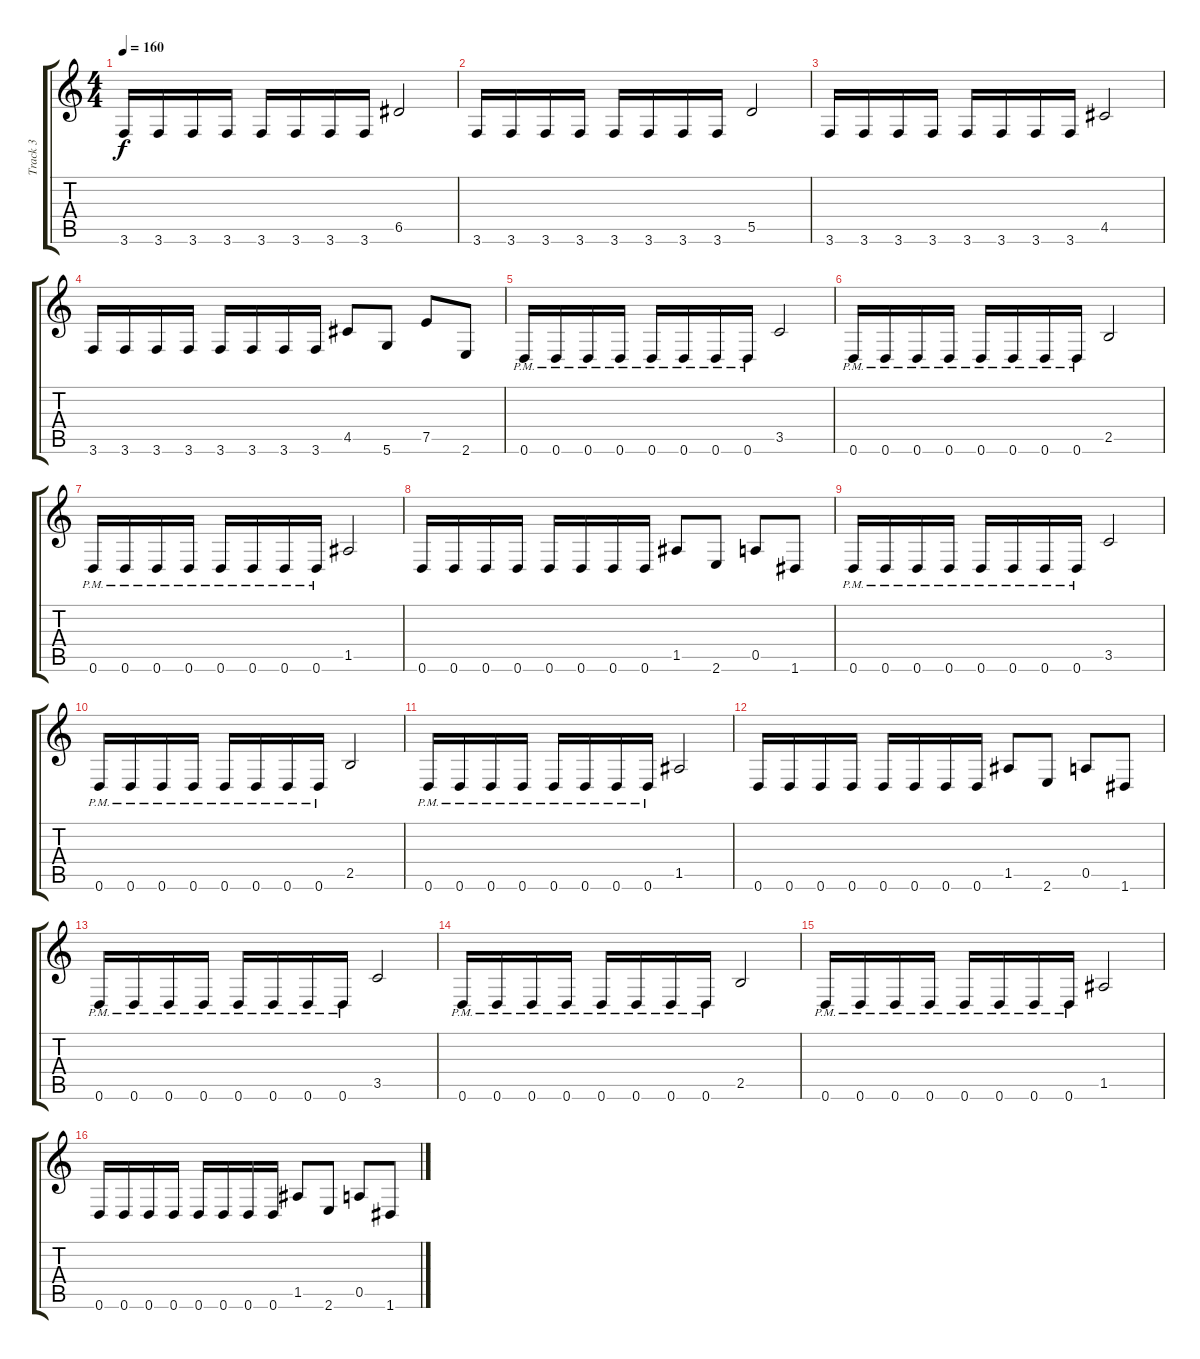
\track ("Track 3" "Track 3") {instrument overdrivenguitar}
\staff {score tabs}
\tuning (D4 G3 C3 F2 A2 D2) {hide}
\ts (4 4)
\tempo 160
\clef g2
\ks c
3.6.16{dy f} 3.6.16 3.6.16 3.6.16 3.6.16 3.6.16 3.6.16 3.6.16 6.5.2 |
3.6.16 3.6.16 3.6.16 3.6.16 3.6.16 3.6.16 3.6.16 3.6.16 5.5.2 |
3.6.16 3.6.16 3.6.16 3.6.16 3.6.16 3.6.16 3.6.16 3.6.16 4.5.2 |
3.6.16 3.6.16 3.6.16 3.6.16 3.6.16 3.6.16 3.6.16 3.6.16 4.5.8 5.6.8 7.5.8 2.6.8 |
0.6{pm}.16 0.6{pm}.16 0.6{pm}.16 0.6{pm}.16 0.6{pm}.16 0.6{pm}.16 0.6{pm}.16 0.6{pm}.16 3.5.2 |
0.6{pm}.16 0.6{pm}.16 0.6{pm}.16 0.6{pm}.16 0.6{pm}.16 0.6{pm}.16 0.6{pm}.16 0.6{pm}.16 2.5.2 |
0.6{pm}.16 0.6{pm}.16 0.6{pm}.16 0.6{pm}.16 0.6{pm}.16 0.6{pm}.16 0.6{pm}.16 0.6{pm}.16 1.5.2 |
0.6.16 0.6.16 0.6.16 0.6.16 0.6.16 0.6.16 0.6.16 0.6.16 1.5.8 2.6.8 0.5.8 1.6.8 |
0.6{pm}.16 0.6{pm}.16 0.6{pm}.16 0.6{pm}.16 0.6{pm}.16 0.6{pm}.16 0.6{pm}.16 0.6{pm}.16 3.5.2 |
0.6{pm}.16 0.6{pm}.16 0.6{pm}.16 0.6{pm}.16 0.6{pm}.16 0.6{pm}.16 0.6{pm}.16 0.6{pm}.16 2.5.2 |
0.6{pm}.16 0.6{pm}.16 0.6{pm}.16 0.6{pm}.16 0.6{pm}.16 0.6{pm}.16 0.6{pm}.16 0.6{pm}.16 1.5.2 |
0.6.16 0.6.16 0.6.16 0.6.16 0.6.16 0.6.16 0.6.16 0.6.16 1.5.8 2.6.8 0.5.8 1.6.8 |
0.6{pm}.16 0.6{pm}.16 0.6{pm}.16 0.6{pm}.16 0.6{pm}.16 0.6{pm}.16 0.6{pm}.16 0.6{pm}.16 3.5.2 |
0.6{pm}.16 0.6{pm}.16 0.6{pm}.16 0.6{pm}.16 0.6{pm}.16 0.6{pm}.16 0.6{pm}.16 0.6{pm}.16 2.5.2 |
0.6{pm}.16 0.6{pm}.16 0.6{pm}.16 0.6{pm}.16 0.6{pm}.16 0.6{pm}.16 0.6{pm}.16 0.6{pm}.16 1.5.2 |
0.6.16 0.6.16 0.6.16 0.6.16 0.6.16 0.6.16 0.6.16 0.6.16 1.5.8 2.6.8 0.5.8 1.6.8
